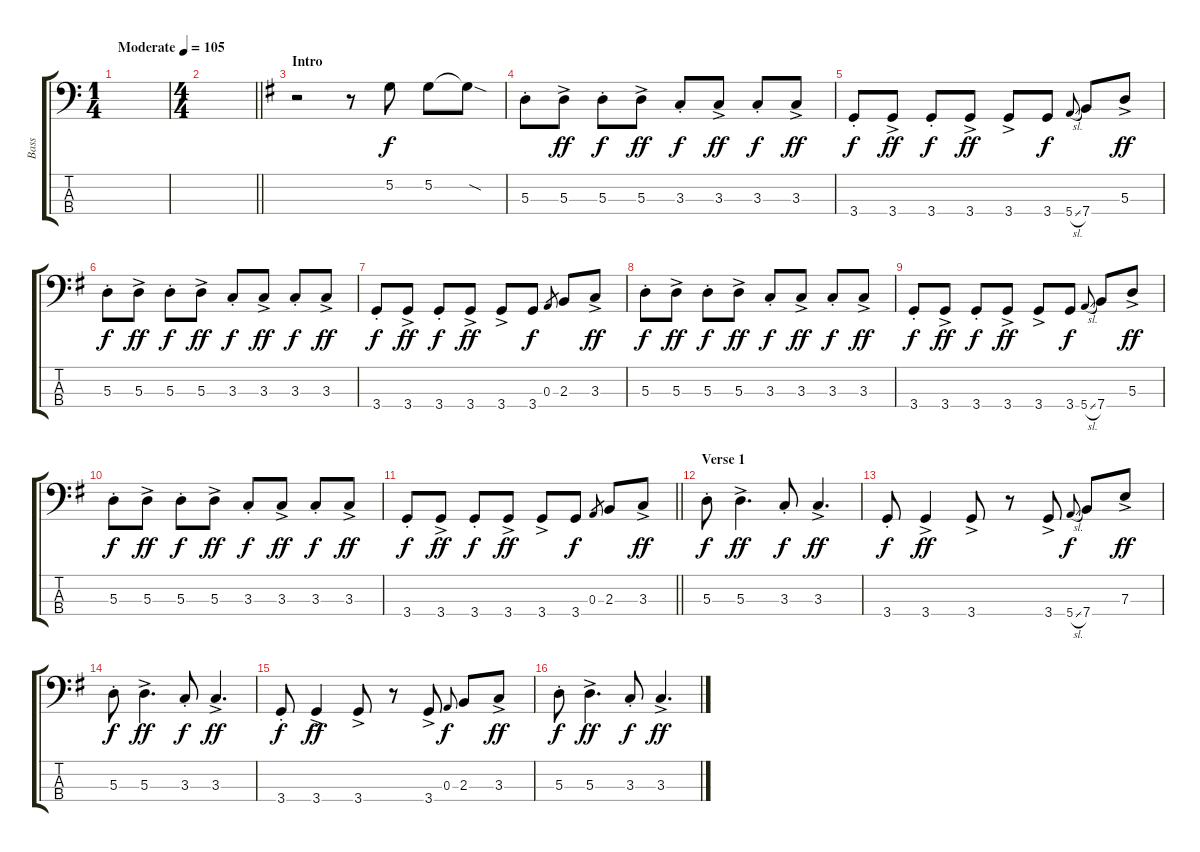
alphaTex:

\track ("Bass" "Bass") {instrument electricbassfinger}
\staff {score tabs}
\tuning (G2 D2 A1 E1) {hide}
\ts (1 4)
\tempo (105 "Moderate")
\clef f4
\ks c
|
\ts (4 4)
\barLineRight lightlight
|
\section ("" "Intro")
\ks g
r.2 r.8 5.2.8 5.2.8 5.2{sod t}.8 |
5.3{st}.8 5.3{ac}.8{dy ff} 5.3{st}.8{dy f} 5.3{ac}.8{dy ff} 3.3{st}.8{dy f} 3.3{ac}.8{dy ff} 3.3{st}.8{dy f} 3.3{ac}.8{dy ff} |
3.4{st}.8{dy f} 3.4{ac}.8{dy ff} 3.4{st}.8{dy f} 3.4{ac}.8{dy ff} 3.4{ac}.8 3.4.8{dy f} 5.4{sl}.8{gr onbeat} 7.4.8 5.3{ac}.8{dy ff} |
5.3{st}.8{dy f} 5.3{ac}.8{dy ff} 5.3{st}.8{dy f} 5.3{ac}.8{dy ff} 3.3{st}.8{dy f} 3.3{ac}.8{dy ff} 3.3{st}.8{dy f} 3.3{ac}.8{dy ff} |
3.4{st}.8{dy f} 3.4{ac}.8{dy ff} 3.4{st}.8{dy f} 3.4{ac}.8{dy ff} 3.4{ac}.8 3.4.8{dy f} 0.3.8{gr} 2.3.8 3.3{ac}.8{dy ff} |
5.3{st}.8{dy f} 5.3{ac}.8{dy ff} 5.3{st}.8{dy f} 5.3{ac}.8{dy ff} 3.3{st}.8{dy f} 3.3{ac}.8{dy ff} 3.3{st}.8{dy f} 3.3{ac}.8{dy ff} |
3.4{st}.8{dy f} 3.4{ac}.8{dy ff} 3.4{st}.8{dy f} 3.4{ac}.8{dy ff} 3.4{ac}.8 3.4.8{dy f} 5.4{sl}.8{gr onbeat} 7.4.8 5.3{ac}.8{dy ff} |
5.3{st}.8{dy f} 5.3{ac}.8{dy ff} 5.3{st}.8{dy f} 5.3{ac}.8{dy ff} 3.3{st}.8{dy f} 3.3{ac}.8{dy ff} 3.3{st}.8{dy f} 3.3{ac}.8{dy ff} |
\barLineRight lightlight
3.4{st}.8{dy f} 3.4{ac}.8{dy ff} 3.4{st}.8{dy f} 3.4{ac}.8{dy ff} 3.4{ac}.8 3.4.8{dy f} 0.3.8{gr} 2.3.8 3.3{ac}.8{dy ff} |
\section ("" "Verse 1")
5.3{st}.8{dy f} 5.3{ac}.4{d dy ff} 3.3{st}.8{dy f} 3.3{ac}.4{d dy ff} |
3.4{st}.8{dy f} 3.4{ac}.4{dy ff} 3.4{ac}.8 r.8 3.4{ac}.8 5.4{sl}.8{gr onbeat dy f} 7.4.8 7.3{ac}.8{dy ff} |
5.3{st}.8{dy f} 5.3{ac}.4{d dy ff} 3.3{st}.8{dy f} 3.3{ac}.4{d dy ff} |
3.4{st}.8{dy f} 3.4{ac}.4{dy ff} 3.4{ac}.8 r.8 3.4{ac}.8 0.3.8{gr onbeat dy f} 2.3.8 3.3{ac}.8{dy ff} |
5.3{st}.8{dy f} 5.3{ac}.4{d dy ff} 3.3{st}.8{dy f} 3.3{ac}.4{d dy ff}
